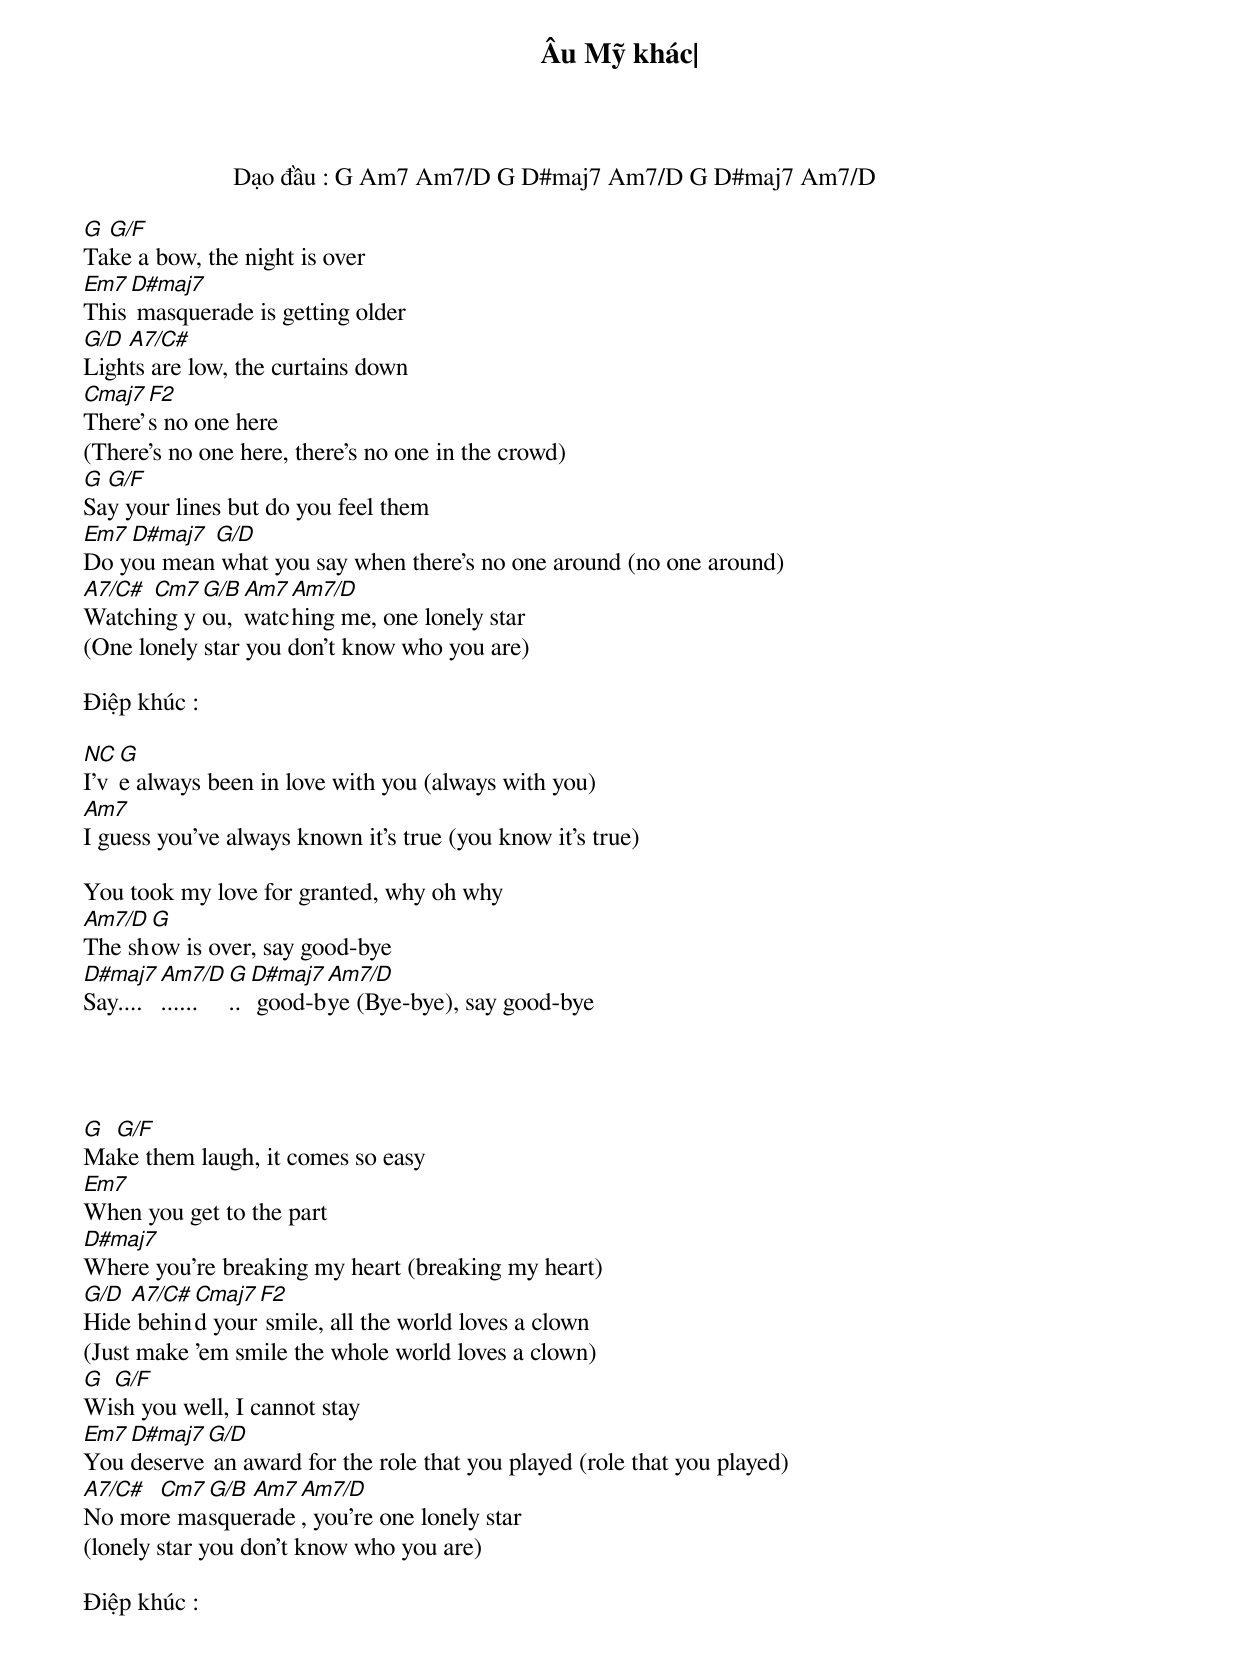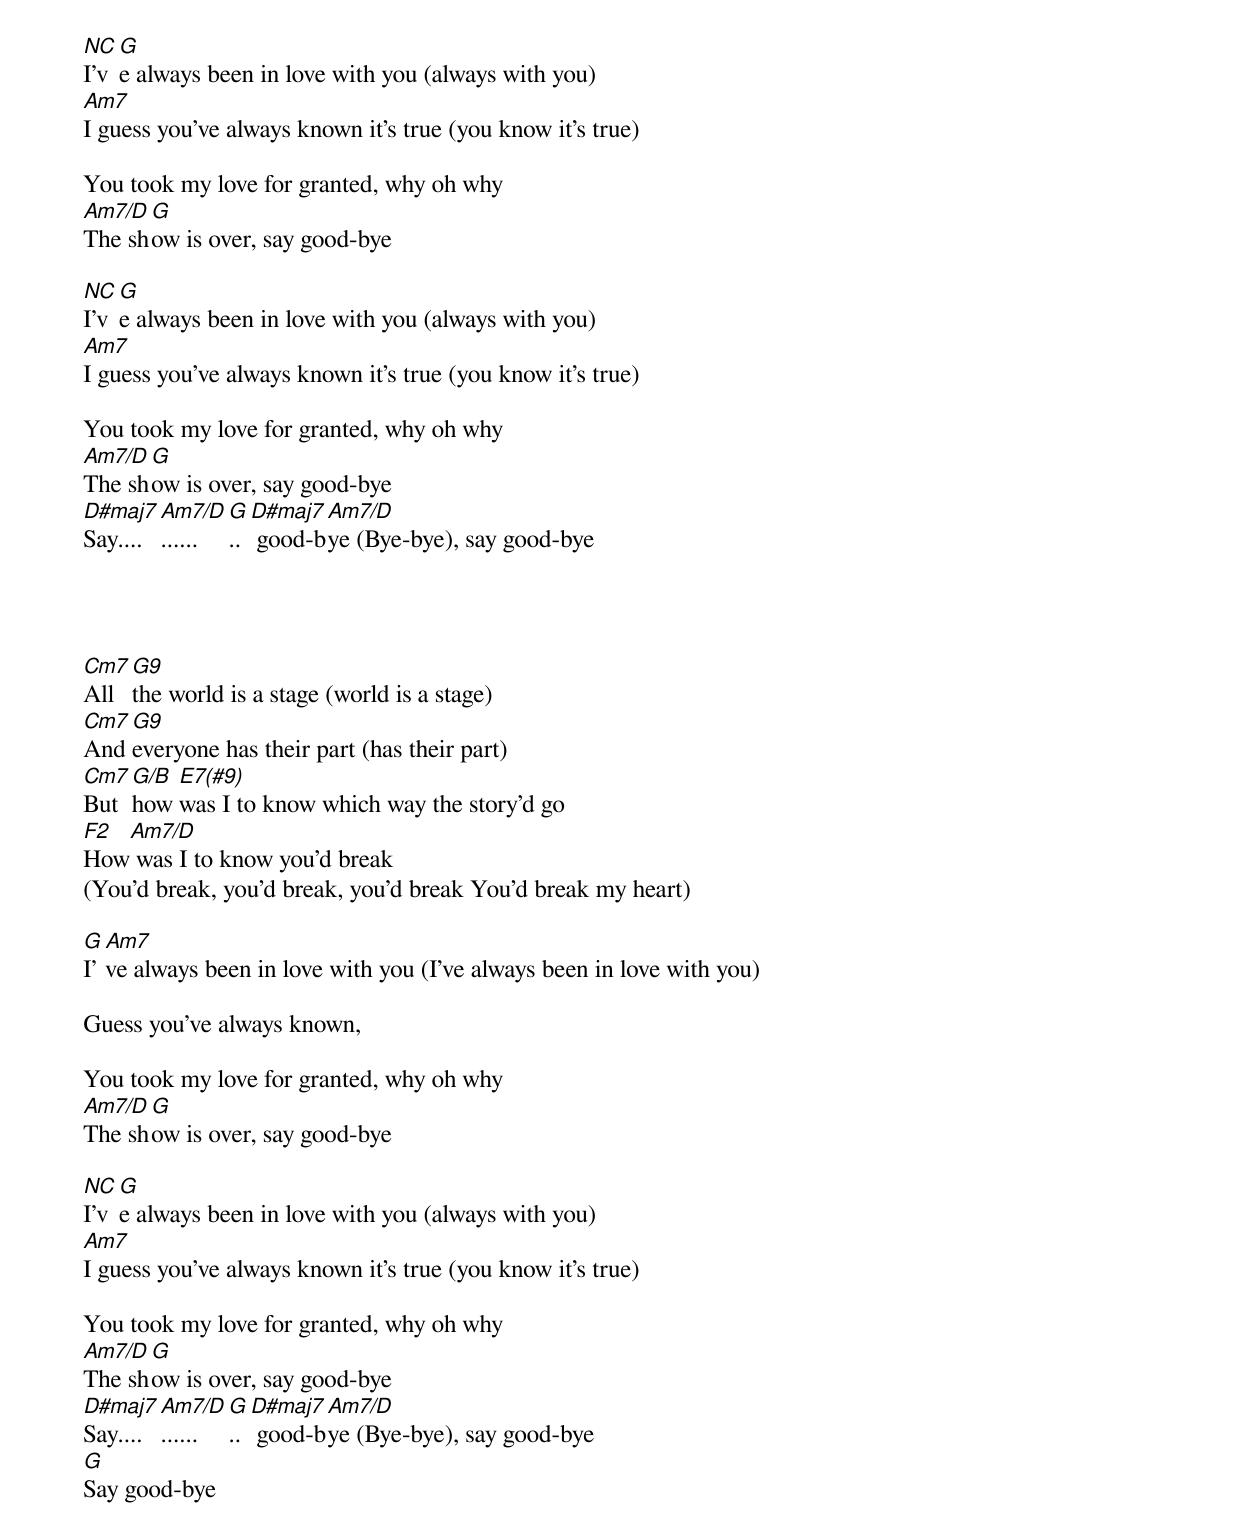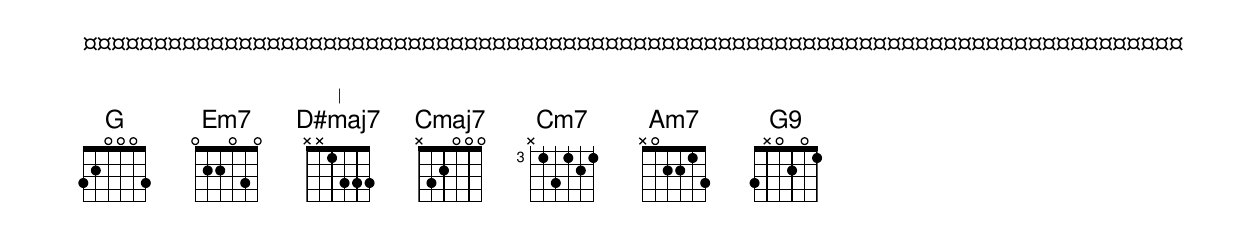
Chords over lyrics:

Âu Mỹ khác|

                        Dạo đầu : G Am7 Am7/D G D#maj7 Am7/D G D#maj7 Am7/D

G G/F
Take a bow, the night is over
Em7 D#maj7
This masquerade is getting older
G/D A7/C#
Lights are low, the curtains down
Cmaj7 F2
There's no one here
(There's no one here, there's no one in the crowd)
G G/F
Say your lines but do you feel them
Em7 D#maj7 G/D
Do you mean what you say when there's no one around (no one around)
A7/C# Cm7 G/B Am7 Am7/D
Watching you, watching me, one lonely star
(One lonely star you don't know who you are)

Điệp khúc :

NC G
I've always been in love with you (always with you)
Am7
I guess you've always known it's true (you know it's true)

You took my love for granted, why oh why
Am7/D G
The show is over, say good-bye
D#maj7 Am7/D G D#maj7 Am7/D
Say............ good-bye (Bye-bye), say good-bye




G G/F
Make them laugh, it comes so easy
Em7
When you get to the part
D#maj7
Where you're breaking my heart (breaking my heart)
G/D A7/C# Cmaj7 F2
Hide behind your smile, all the world loves a clown
(Just make 'em smile the whole world loves a clown)
G G/F
Wish you well, I cannot stay
Em7 D#maj7 G/D
You deserve an award for the role that you played (role that you played)
A7/C# Cm7 G/B Am7 Am7/D
No more masquerade, you're one lonely star
(lonely star you don't know who you are)

Điệp khúc :

NC G
I've always been in love with you (always with you)
Am7
I guess you've always known it's true (you know it's true)

You took my love for granted, why oh why
Am7/D G
The show is over, say good-bye

NC G
I've always been in love with you (always with you)
Am7
I guess you've always known it's true (you know it's true)

You took my love for granted, why oh why
Am7/D G
The show is over, say good-bye
D#maj7 Am7/D G D#maj7 Am7/D
Say............ good-bye (Bye-bye), say good-bye




Cm7 G9
All the world is a stage (world is a stage)
Cm7 G9
And everyone has their part (has their part)
Cm7 G/B E7(#9)
But how was I to know which way the story'd go
F2 Am7/D
How was I to know you'd break
(You'd break, you'd break, you'd break You'd break my heart)

G Am7
I've always been in love with you (I've always been in love with you)

Guess you've always known,

You took my love for granted, why oh why
Am7/D G
The show is over, say good-bye

NC G
I've always been in love with you (always with you)
Am7
I guess you've always known it's true (you know it's true)

You took my love for granted, why oh why
Am7/D G
The show is over, say good-bye
D#maj7 Am7/D G D#maj7 Am7/D
Say............ good-bye (Bye-bye), say good-bye
G
Say good-bye



¤¤¤¤¤¤¤¤¤¤¤¤¤¤¤¤¤¤¤¤¤¤¤¤¤¤¤¤¤¤¤¤¤¤¤¤¤¤¤¤¤¤¤¤¤¤¤¤¤¤¤¤¤¤¤¤¤¤¤¤¤¤¤¤¤¤¤¤¤¤¤¤¤¤¤¤¤¤

                    |
